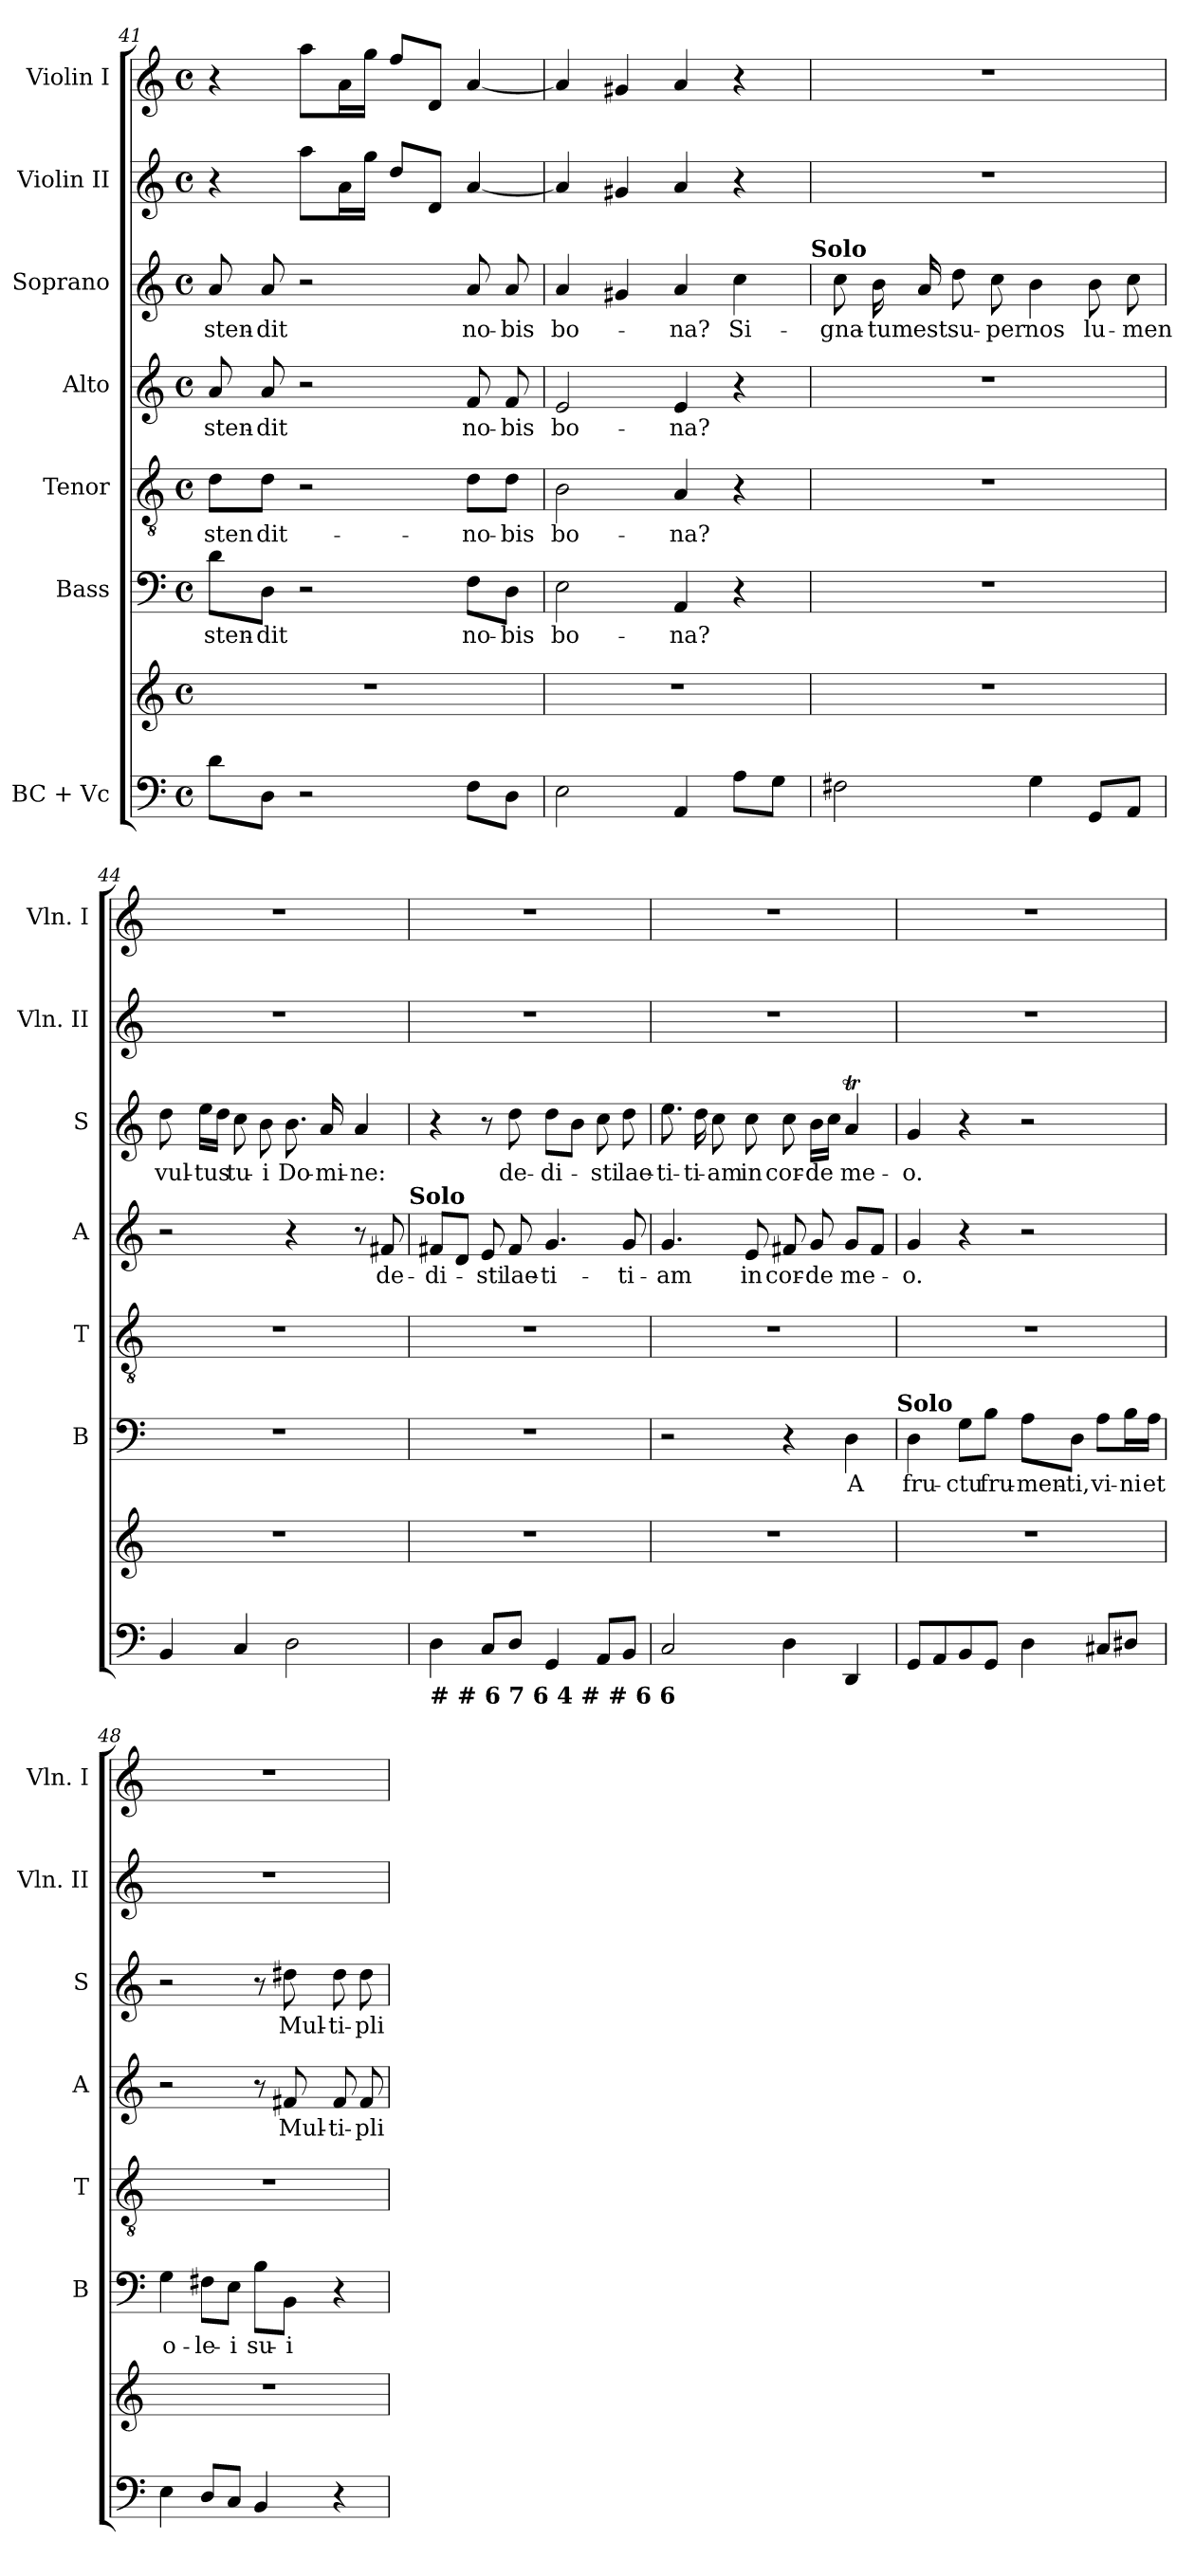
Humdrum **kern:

**kern	**kern	**kern	**text	**kern	**text	**kern	**text	**kern	**text	**kern	**kern
*part7	*part7	*part6	*part6	*part5	*part5	*part4	*part4	*part3	*part3	*part2	*part1
*staff8	*staff7	*staff6	*staff6	*staff5	*staff5	*staff4	*staff4	*staff3	*staff3	*staff2	*staff1
*I"BC + Vc	*	*I"Bass	*	*I"Tenor	*	*I"Alto	*	*I"Soprano	*	*I"Violin II	*I"Violin I
*	*	*I'B	*	*I'T	*	*I'A	*	*I'S	*	*I'Vln. II	*I'Vln. I
*clefF4	*clefG2	*clefF4	*	*clefGv2	*	*clefG2	*	*clefG2	*	*clefG2	*clefG2
*k[]	*k[]	*k[]	*	*k[]	*	*k[]	*	*k[]	*	*k[]	*k[]
*C:	*C:	*C:	*	*C:	*	*C:	*	*C:	*	*C:	*C:
*M4/4	*M4/4	*M4/4	*	*M4/4	*	*M4/4	*	*M4/4	*	*M4/4	*M4/4
*met(c)	*met(c)	*met(c)	*	*met(c)	*	*met(c)	*	*met(c)	*	*met(c)	*met(c)
=41	=41	=41	=41	=41	=41	=41	=41	=41	=41	=41	=41
8d\L	1r	8d\L	-sten-	8d\L	-sten	8a/	-sten-	8a/	-sten-	4r	4r
8D\J	.	8D\J	-dit	8d\J	dit-	8a/	-dit	8a/	-dit	.	.
2r	.	2r	.	2r	.	2r	.	2r	.	8aa\L	8aa\L
.	.	.	.	.	.	.	.	.	.	16a\L	16a\L
.	.	.	.	.	.	.	.	.	.	16gg\JJ	16gg\JJ
.	.	.	.	.	.	.	.	.	.	8dd/L	8ff/L
.	.	.	.	.	.	.	.	.	.	8d/J	8d/J
8F\L	.	8F\L	no-	8d\L	-no-	8f/	no-	8a/	no-	[4a/	[4a/
8D\J	.	8D\J	-bis	8d\J	-bis	8f/	-bis	8a/	-bis	.	.
=42	=42	=42	=42	=42	=42	=42	=42	=42	=42	=42	=42
2E\	1r	2E\	bo-	2B\	bo-	2e/	bo-	4a/	bo-	4a/]	4a/]
.	.	.	.	.	.	.	.	4g#X/	.	4g#X/	4g#X/
4AA/	.	4AA/	-na?	4A/	-na?	4e/	-na?	4a/	-na?	4a/	4a/
8A\L	.	4r	.	4r	.	4r	.	4cc\	Si-	4r	4r
8G\J	.	.	.	.	.	.	.	.	.	.	.
!	!	!	!	!	!	!	!	!LO:TX:a:B:t=Solo	!	!	!
=43	=43	=43	=43	=43	=43	=43	=43	=43	=43	=43	=43
2F#X\	1r	1r	.	1r	.	1r	.	8cc\	-gna-	1r	1r
.	.	.	.	.	.	.	.	16b\	-tum	.	.
.	.	.	.	.	.	.	.	16a/	est	.	.
.	.	.	.	.	.	.	.	8dd\	su-	.	.
.	.	.	.	.	.	.	.	8cc\	-per	.	.
4G\	.	.	.	.	.	.	.	4b\	nos	.	.
8GG/L	.	.	.	.	.	.	.	8b\	lu-	.	.
8AA/J	.	.	.	.	.	.	.	8cc\	-men	.	.
!!LO:PB:g=z
=44	=44	=44	=44	=44	=44	=44	=44	=44	=44	=44	=44
4BB/	1r	1r	.	1r	.	2r	.	8dd\	vul-	1r	1r
.	.	.	.	.	.	.	.	16ee\LL	-tus	.	.
.	.	.	.	.	.	.	.	16dd\JJ	.	.	.
4C/	.	.	.	.	.	.	.	8cc\	tu-	.	.
.	.	.	.	.	.	.	.	8b\	-i	.	.
2D\	.	.	.	.	.	4r	.	8.b\	Do-	.	.
.	.	.	.	.	.	.	.	16a/	-mi-	.	.
.	.	.	.	.	.	8r	.	4a/	-ne:	.	.
.	.	.	.	.	.	8f#X/	de-	.	.	.	.
!	!	!	!	!	!	!LO:TX:a:B:t=Solo	!	!	!	!	!
=45	=45	=45	=45	=45	=45	=45	=45	=45	=45	=45	=45
!LO:TX:b:B:t=#                    #                   6                       7 6     4 #                         #        6    6	!	!	!	!	!	!	!	!	!	!	!
4D\	1r	1r	.	1r	.	8f#X/L	-di-	4r	.	1r	1r
.	.	.	.	.	.	8d/J	.	.	.	.	.
8C/L	.	.	.	.	.	8e/	-sti	8r	.	.	.
8D/J	.	.	.	.	.	8f#/	lae-	8dd\	de-	.	.
4GG/	.	.	.	.	.	4.g/	-ti-	8dd\L	-di-	.	.
.	.	.	.	.	.	.	.	8b\J	.	.	.
8AA/L	.	.	.	.	.	.	.	8cc\	-sti	.	.
8BB/J	.	.	.	.	.	8g/	-ti-	8dd\	lae-	.	.
=46	=46	=46	=46	=46	=46	=46	=46	=46	=46	=46	=46
2C/	1r	2r	.	1r	.	4.g/	-am	8.ee\	-ti-	1r	1r
.	.	.	.	.	.	.	.	16dd\	-ti-	.	.
.	.	.	.	.	.	.	.	8cc\	-am	.	.
.	.	.	.	.	.	8e/	in	8cc\	in	.	.
4D\	.	4r	.	.	.	8f#X/	cor-	8cc\	cor-	.	.
.	.	.	.	.	.	8g/	-de	16b\LL	-de	.	.
.	.	.	.	.	.	.	.	16cc\JJ	.	.	.
4DD/	.	4D\	A	.	.	8g/L	me-	4aT/	me-	.	.
.	.	.	.	.	.	8f#/J	.	.	.	.	.
!	!	!LO:TX:a:B:t=Solo	!	!	!	!	!	!	!	!	!
=47	=47	=47	=47	=47	=47	=47	=47	=47	=47	=47	=47
8GG/L	1r	4D\	fru-	1r	.	4g/	-o.	4g/	-o.	1r	1r
8AA/	.	.	.	.	.	.	.	.	.	.	.
8BB/	.	8G\L	-ctu	.	.	4r	.	4r	.	.	.
8GG/J	.	8B\J	fru-	.	.	.	.	.	.	.	.
4D\	.	8A\L	-men-	.	.	2r	.	2r	.	.	.
.	.	8D\J	-ti,	.	.	.	.	.	.	.	.
8C#X/L	.	8A\L	vi-	.	.	.	.	.	.	.	.
8D#X/J	.	16B\L	-ni	.	.	.	.	.	.	.	.
.	.	16A\JJ	et	.	.	.	.	.	.	.	.
!!LO:LB:g=z
=48	=48	=48	=48	=48	=48	=48	=48	=48	=48	=48	=48
4E\	1r	4G\	o-	1r	.	2r	.	2r	.	1r	1r
8D/L	.	8F#X\L	-le-	.	.	.	.	.	.	.	.
8C/J	.	8E\J	-i	.	.	.	.	.	.	.	.
4BB/	.	8B\L	su-	.	.	8r	.	8r	.	.	.
.	.	8BB\J	-i	.	.	8f#X/	Mul-	8dd#X\	Mul-	.	.
4r	.	4r	.	.	.	8f#/	-ti-	8dd#\	-ti-	.	.
.	.	.	.	.	.	8f#/	-pli-	8dd#\	-pli-	.	.
=	=	=	=	=	=	=	=	=	=	=	=
*-	*-	*-	*-	*-	*-	*-	*-	*-	*-	*-	*-
